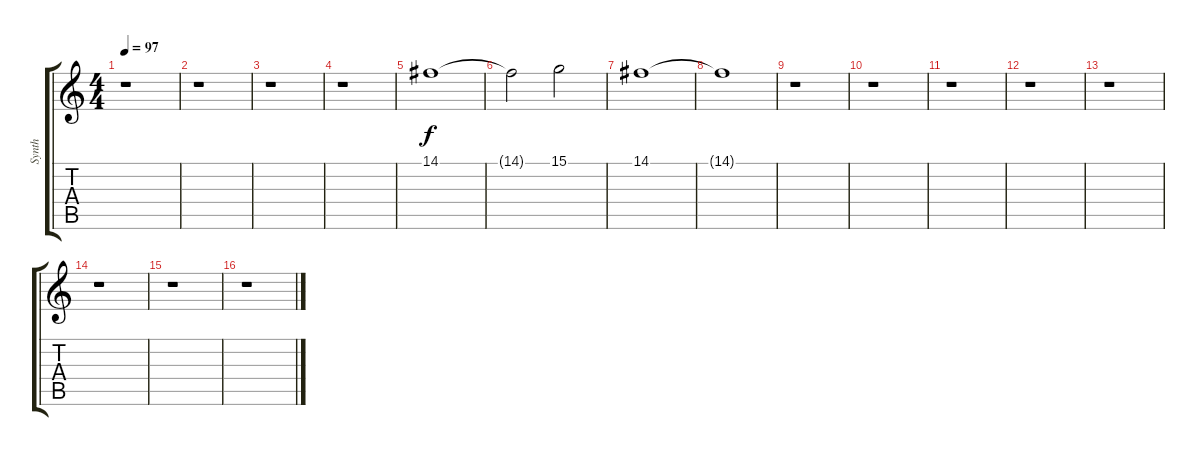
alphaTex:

\track ("Synth" "Synth") {instrument synthstrings1}
\staff {score tabs}
\tuning (E4 B3 G3 D3 A2 E2) {hide}
\ts (4 4)
\tempo 97
\clef g2
\ks c
r.1{dy f} |
r.1 |
r.1 |
r.1 |
14.1.1 |
14.1{t}.2 15.1.2 |
14.1.1 |
14.1{t}.1 |
r.1 |
r.1 |
r.1 |
r.1 |
r.1 |
r.1 |
r.1 |
r.1
